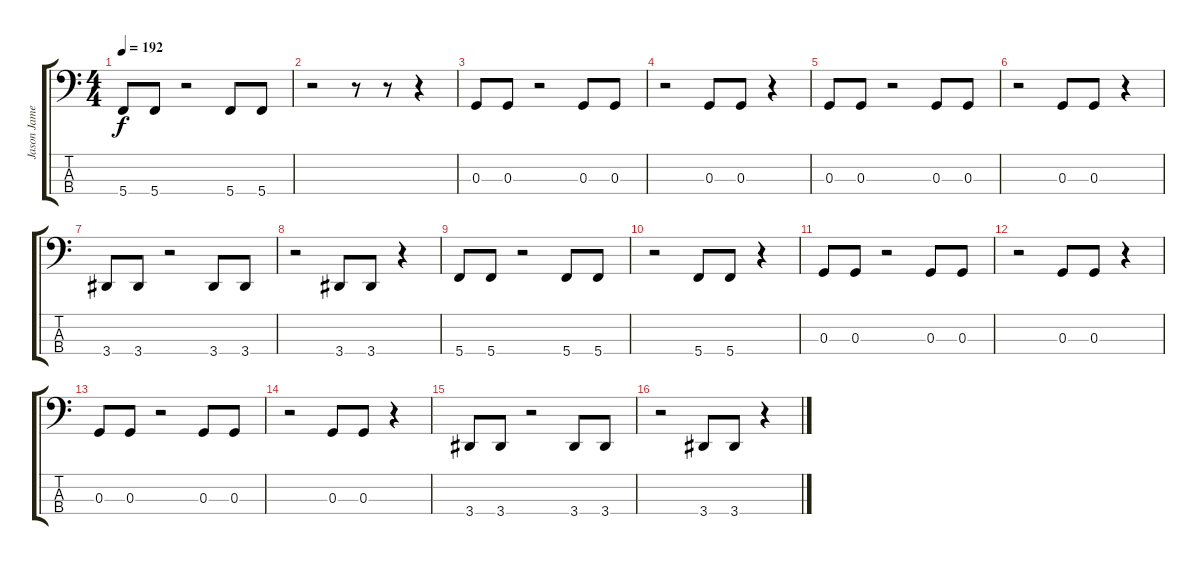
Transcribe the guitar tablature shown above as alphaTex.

\track ("Jason James" "Jason Jame") {instrument electricbassfinger}
\staff {score tabs}
\tuning (F2 C2 G1 C1) {hide}
\ts (4 4)
\tempo 192
\clef f4
\ks c
5.4.8{dy f} 5.4.8 r.2 5.4.8 5.4.8 |
r.2 r.8 r.8 r.4 |
0.3.8 0.3.8 r.2 0.3.8 0.3.8 |
r.2 0.3.8 0.3.8 r.4 |
0.3.8 0.3.8 r.2 0.3.8 0.3.8 |
r.2 0.3.8 0.3.8 r.4 |
3.4.8 3.4.8 r.2 3.4.8 3.4.8 |
r.2 3.4.8 3.4.8 r.4 |
5.4.8 5.4.8 r.2 5.4.8 5.4.8 |
r.2 5.4.8 5.4.8 r.4 |
0.3.8 0.3.8 r.2 0.3.8 0.3.8 |
r.2 0.3.8 0.3.8 r.4 |
0.3.8 0.3.8 r.2 0.3.8 0.3.8 |
r.2 0.3.8 0.3.8 r.4 |
3.4.8 3.4.8 r.2 3.4.8 3.4.8 |
r.2 3.4.8 3.4.8 r.4
